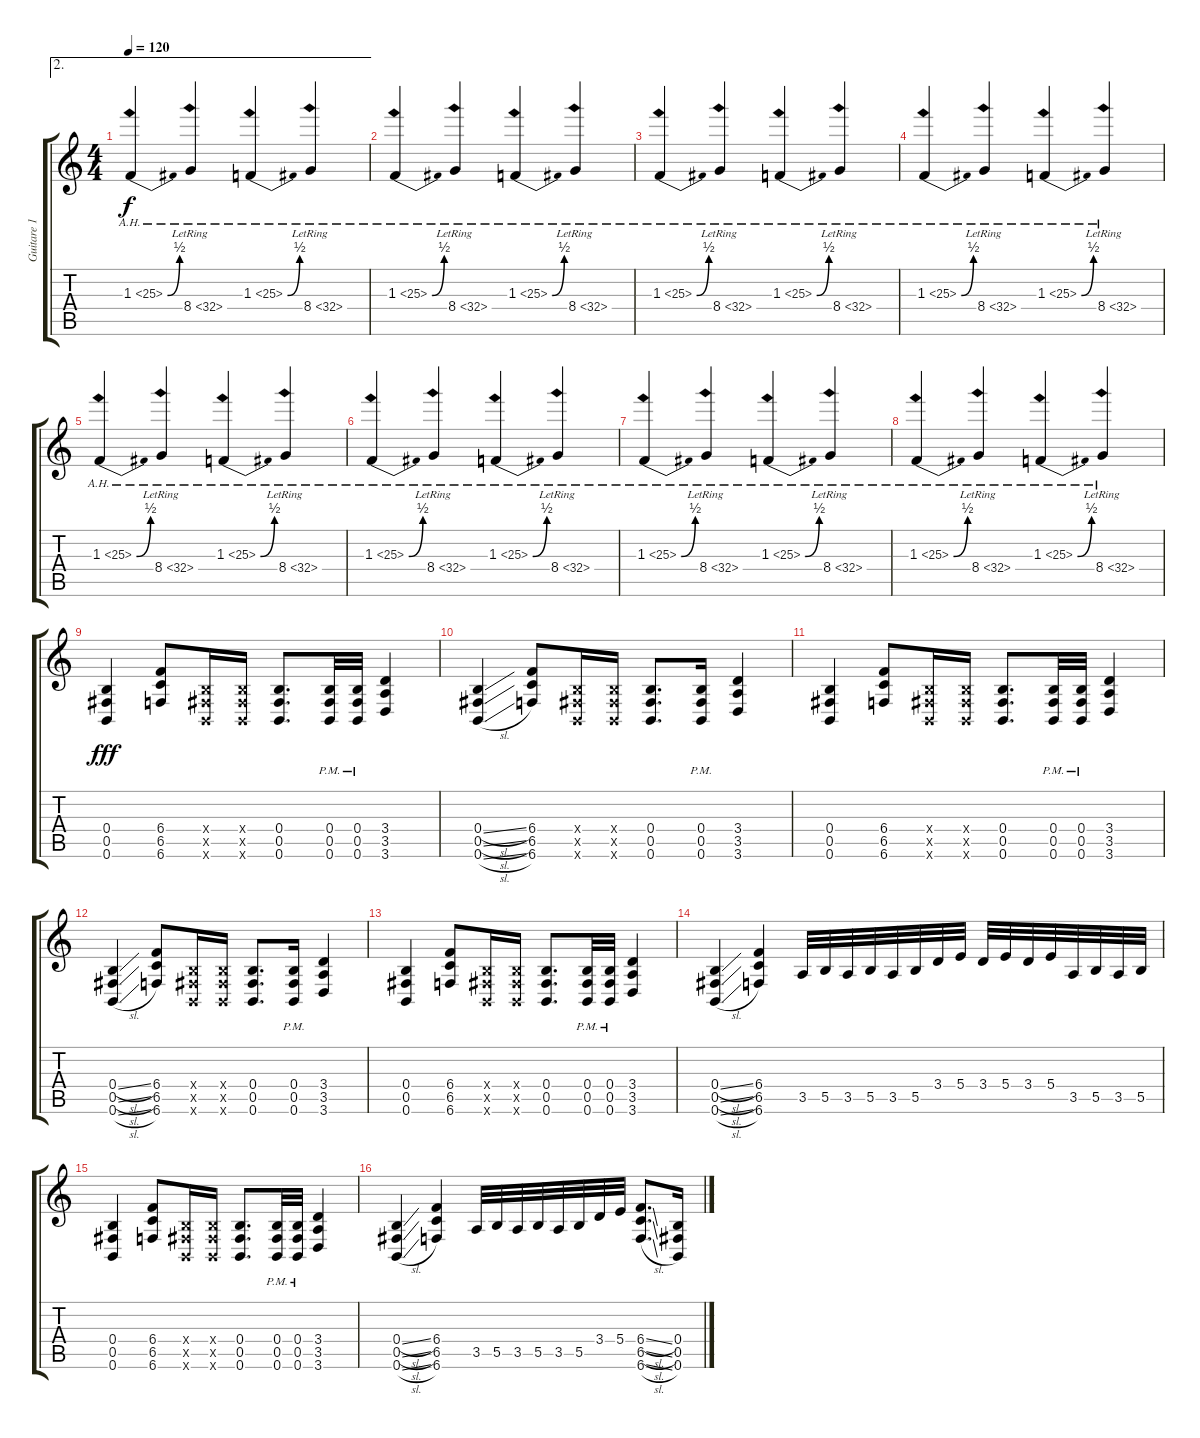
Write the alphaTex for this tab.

\track ("Guitare 1" "Guitare 1") {instrument distortionguitar}
\staff {score tabs}
\tuning (Db4 Ab3 E3 B2 Gb2 B1) {hide}
\ae 2
\ts (4 4)
\tempo 120
\clef g2
\ks c
1.3{be (bend 0 0 60 2) ah 24}.4{dy f} 8.4{ah 24 lr}.4 1.3{be (bend 0 0 60 2) ah 24}.4 8.4{ah 24 lr}.4 |
1.3{be (bend 0 0 60 2) ah 24}.4 8.4{ah 24 lr}.4 1.3{be (bend 0 0 60 2) ah 24}.4 8.4{ah 24 lr}.4 |
1.3{be (bend 0 0 60 2) ah 24}.4 8.4{ah 24 lr}.4 1.3{be (bend 0 0 60 2) ah 24}.4 8.4{ah 24 lr}.4 |
1.3{be (bend 0 0 60 2) ah 24}.4 8.4{ah 24 lr}.4 1.3{be (bend 0 0 60 2) ah 24}.4 8.4{ah 24 lr}.4 |
1.3{be (bend 0 0 60 2) ah 24}.4 8.4{ah 24 lr}.4 1.3{be (bend 0 0 60 2) ah 24}.4 8.4{ah 24 lr}.4 |
1.3{be (bend 0 0 60 2) ah 24}.4 8.4{ah 24 lr}.4 1.3{be (bend 0 0 60 2) ah 24}.4 8.4{ah 24 lr}.4 |
1.3{be (bend 0 0 60 2) ah 24}.4 8.4{ah 24 lr}.4 1.3{be (bend 0 0 60 2) ah 24}.4 8.4{ah 24 lr}.4 |
1.3{be (bend 0 0 60 2) ah 24}.4 8.4{ah 24 lr}.4 1.3{be (bend 0 0 60 2) ah 24}.4 8.4{ah 24 lr}.4 |
(0.4 0.5 0.6).4{dy fff instrument distortionguitar} (6.4 6.5 6.6).8 (0.4{x} 0.5{x} 0.6{x}).16 (0.4{x} 0.5{x} 0.6{x}).16 (0.4 0.5 0.6).8{d} (0.4{pm} 0.5{pm} 0.6{pm}).32 (0.4{pm} 0.5{pm} 0.6{pm}).32 (3.4 3.5 3.6).4 |
(0.4{sl} 0.5{sl} 0.6{sl}).4 (6.4 6.5 6.6).8 (0.4{x} 0.5{x} 0.6{x}).16 (0.4{x} 0.5{x} 0.6{x}).16 (0.4 0.5 0.6).8{d} (0.4{pm} 0.5{pm} 0.6{pm}).16 (3.4 3.5 3.6).4 |
(0.4 0.5 0.6).4 (6.4 6.5 6.6).8 (0.4{x} 0.5{x} 0.6{x}).16 (0.4{x} 0.5{x} 0.6{x}).16 (0.4 0.5 0.6).8{d} (0.4{pm} 0.5{pm} 0.6{pm}).32 (0.4{pm} 0.5{pm} 0.6{pm}).32 (3.4 3.5 3.6).4 |
(0.4{sl} 0.5{sl} 0.6{sl}).4 (6.4 6.5 6.6).8 (0.4{x} 0.5{x} 0.6{x}).16 (0.4{x} 0.5{x} 0.6{x}).16 (0.4 0.5 0.6).8{d} (0.4{pm} 0.5{pm} 0.6{pm}).16 (3.4 3.5 3.6).4 |
(0.4 0.5 0.6).4 (6.4 6.5 6.6).8 (0.4{x} 0.5{x} 0.6{x}).16 (0.4{x} 0.5{x} 0.6{x}).16 (0.4 0.5 0.6).8{d} (0.4{pm} 0.5{pm} 0.6{pm}).32 (0.4{pm} 0.5{pm} 0.6{pm}).32 (3.4 3.5 3.6).4 |
(0.4{sl} 0.5{sl} 0.6{sl}).4 (6.4 6.5 6.6).4 3.5.32 5.5.32 3.5.32 5.5.32 3.5.32 5.5.32 3.4.32 5.4.32 3.4.32 5.4.32 3.4.32 5.4.32 3.5.32 5.5.32 3.5.32 5.5.32 |
(0.4 0.5 0.6).4 (6.4 6.5 6.6).8 (0.4{x} 0.5{x} 0.6{x}).16 (0.4{x} 0.5{x} 0.6{x}).16 (0.4 0.5 0.6).8{d} (0.4{pm} 0.5{pm} 0.6{pm}).32 (0.4{pm} 0.5{pm} 0.6{pm}).32 (3.4 3.5 3.6).4 |
(0.4{sl} 0.5{sl} 0.6{sl}).4 (6.4 6.5 6.6).4 3.5.32 5.5.32 3.5.32 5.5.32 3.5.32 5.5.32 3.4.32 5.4.32 (6.4{sl} 6.5{sl} 6.6{sl}).8{d} (0.4 0.5 0.6).16
